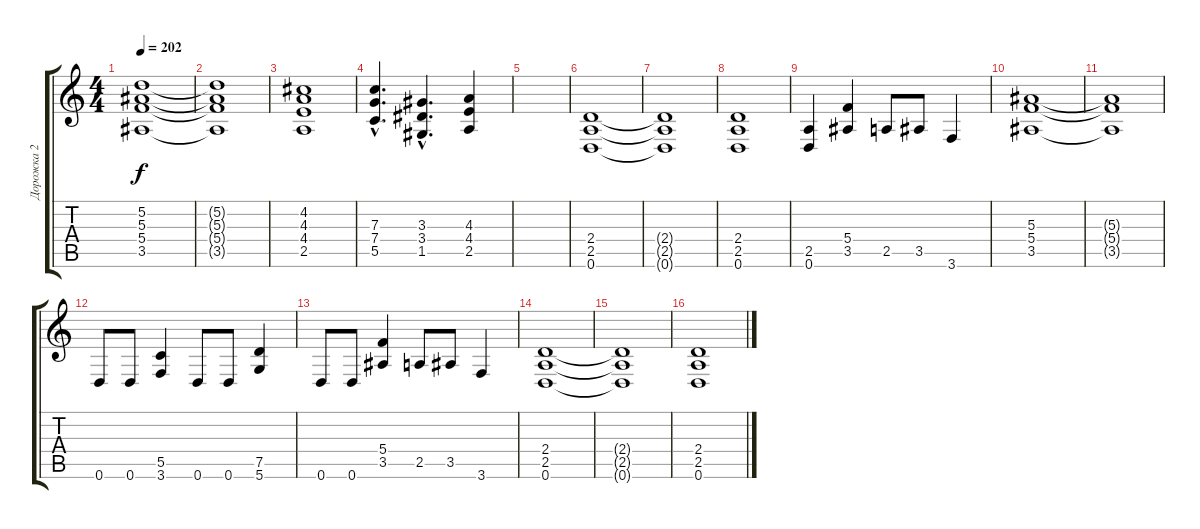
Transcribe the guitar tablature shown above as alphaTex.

\track ("Дорожка 2" "Дорожка 2") {instrument distortionguitar}
\staff {score tabs}
\tuning (D4 A3 F3 C3 G2 D2) {hide}
\ts (4 4)
\tempo 202
\clef g2
\ks c
(5.2 5.3 5.4 3.5).1{dy f} |
(5.2{t} 5.3{t} 5.4{t} 3.5{t}).1 |
(4.2 4.3 4.4 2.5).1 |
(7.3{hac} 7.4{hac} 5.5{hac}).4{d} (3.3{hac} 3.4{hac} 1.5{hac}).4{d} (4.3 4.4 2.5).4 |
|
(2.4 2.5 0.6).1 |
(2.4{t} 2.5{t} 0.6{t}).1 |
(2.4 2.5 0.6).1 |
(2.5 0.6).4 (5.4 3.5).4 2.5.8 3.5.8 3.6.4 |
(5.3 5.4 3.5).1 |
(5.3{t} 5.4{t} 3.5{t}).1 |
0.6.8 0.6.8 (5.5 3.6).4 0.6.8 0.6.8 (7.5 5.6).4 |
0.6.8 0.6.8 (5.4 3.5).4 2.5.8 3.5.8 3.6.4 |
(2.4 2.5 0.6).1 |
(2.4{t} 2.5{t} 0.6{t}).1 |
(2.4 2.5 0.6).1
